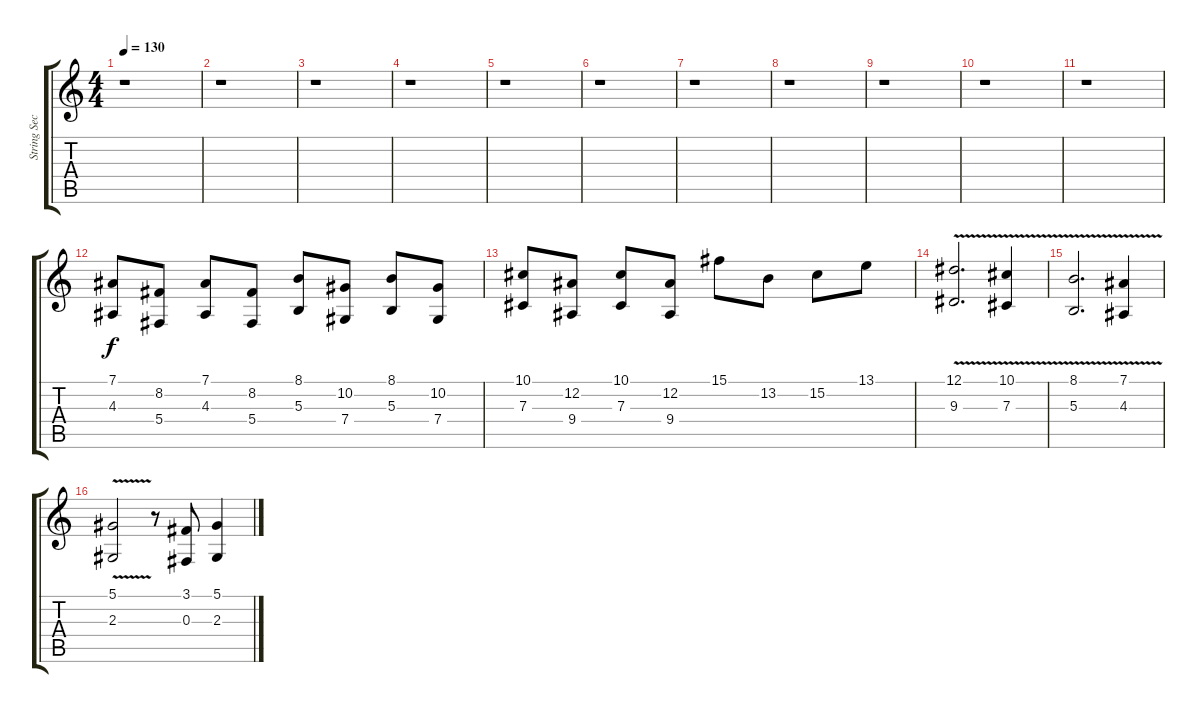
\track ("String Section/Brandon Flowers (Synth 4)" "String Sec") {instrument stringensemble1}
\staff {score tabs}
\tuning (Eb4 Bb3 Gb3 Db3 Ab2 Eb2) {hide}
\ts (4 4)
\tempo 130
\clef g2
\ks c
r.1{dy f} |
r.1 |
r.1 |
r.1 |
r.1 |
r.1 |
r.1 |
r.1 |
r.1 |
r.1 |
r.1 |
(7.1 4.3).8 (8.2 5.4).8 (7.1 4.3).8 (8.2 5.4).8 (8.1 5.3).8 (10.2 7.4).8 (8.1 5.3).8 (10.2 7.4).8 |
(10.1 7.3).8 (12.2 9.4).8 (10.1 7.3).8 (12.2 9.4).8 15.1.8 13.2.8 15.2.8 13.1.8 |
(12.1{v} 9.3{v}).2{d} (10.1{v} 7.3{v}).4 |
(8.1{v} 5.3{v}).2{d} (7.1{v} 4.3{v}).4 |
(5.1 2.3{v}).2 r.8 (3.1 0.3).8 (5.1 2.3).4
